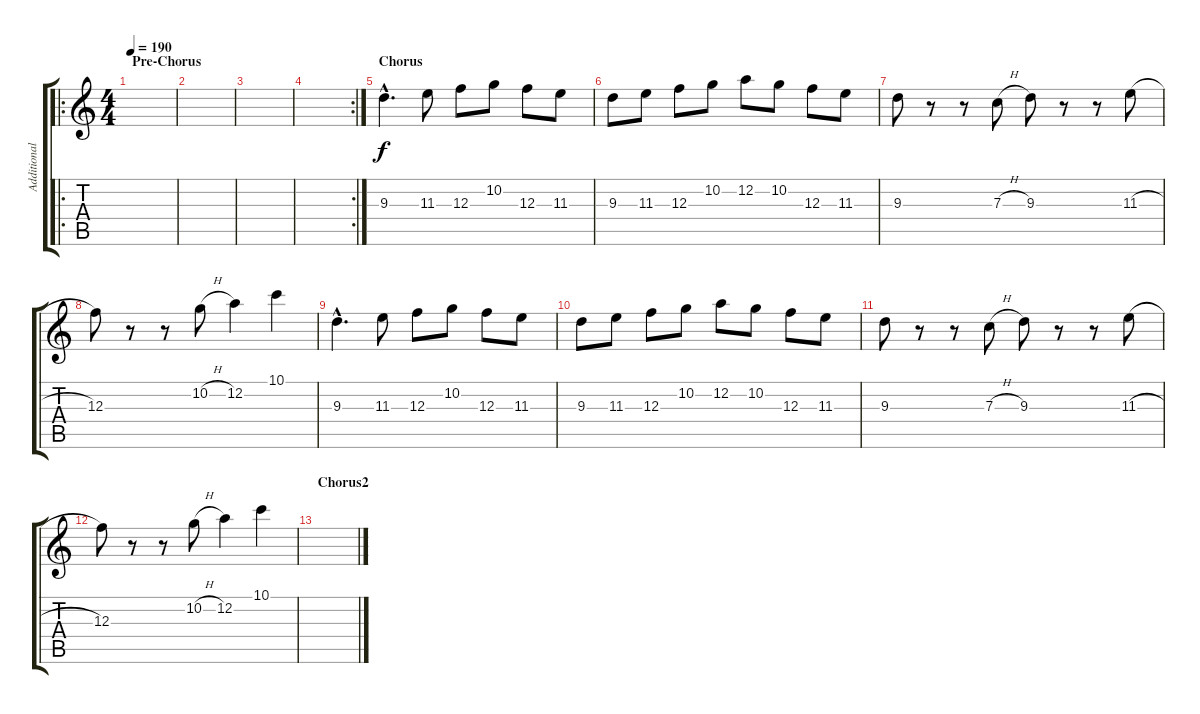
\track ("Additional Guitar" "Additional") {instrument overdrivenguitar}
\staff {score tabs}
\tuning (D4 A3 F3 C3 G2 D2) {hide}
\ro
\ts (4 4)
\section ("" "Pre-Chorus")
\tempo 190
\clef g2
\ks c
|
|
|
\rc 2
|
\section ("" "Chorus")
9.3{hac}.4{d} 11.3.8 12.3.8 10.2.8 12.3.8 11.3.8 |
9.3.8 11.3.8 12.3.8 10.2.8 12.2.8 10.2.8 12.3.8 11.3.8 |
9.3.8 r.8 r.8 7.3{h}.8 9.3.8 r.8 r.8 11.3{h}.8 |
12.3.8 r.8 r.8 10.2{h}.8 12.2.4 10.1.4 |
9.3{hac}.4{d} 11.3.8 12.3.8 10.2.8 12.3.8 11.3.8 |
9.3.8 11.3.8 12.3.8 10.2.8 12.2.8 10.2.8 12.3.8 11.3.8 |
9.3.8 r.8 r.8 7.3{h}.8 9.3.8 r.8 r.8 11.3{h}.8 |
12.3.8 r.8 r.8 10.2{h}.8 12.2.4 10.1.4 |
\section ("" "Chorus2")
